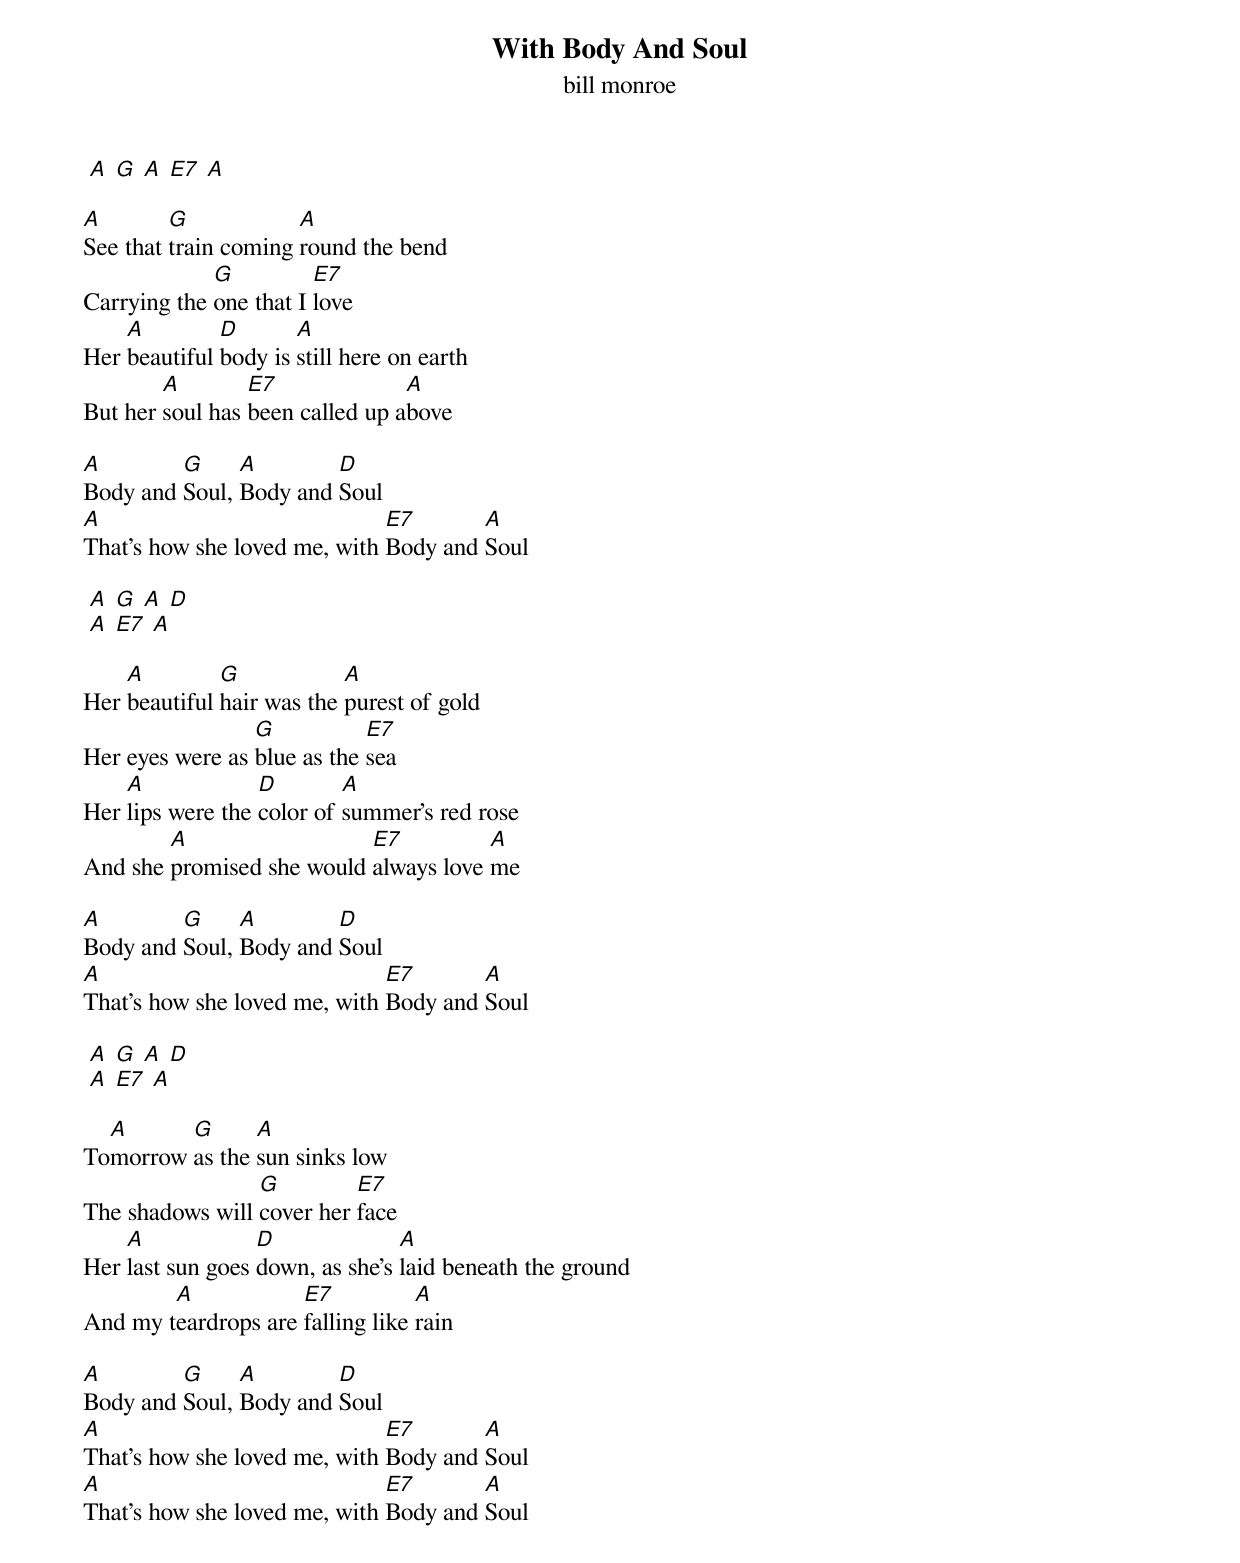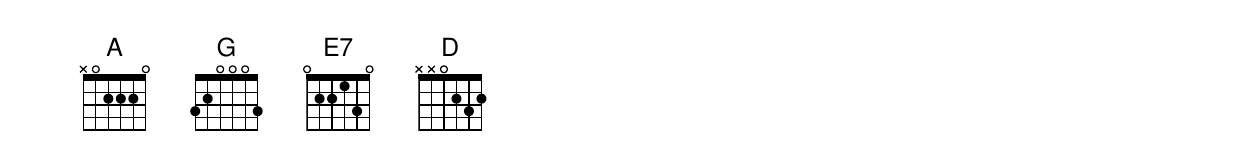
{title: With Body And Soul}
{subtitle: bill monroe}

 [A] [G] [A] [E7] [A]

[A]See that [G]train coming [A]round the bend
Carrying the [G]one that I [E7]love
Her [A]beautiful [D]body is [A]still here on earth
But her [A]soul has [E7]been called up a[A]bove

[A]Body and [G]Soul, [A]Body and [D]Soul
[A]That's how she loved me, with [E7]Body and [A]Soul

 [A] [G] [A] [D]
 [A] [E7] [A]

Her [A]beautiful [G]hair was the [A]purest of gold
Her eyes were as [G]blue as the [E7]sea
Her [A]lips were the [D]color of [A]summer's red rose
And she [A]promised she would [E7]always love [A]me

[A]Body and [G]Soul, [A]Body and [D]Soul
[A]That's how she loved me, with [E7]Body and [A]Soul

 [A] [G] [A] [D]
 [A] [E7] [A]

To[A]morrow [G]as the [A]sun sinks low
The shadows will [G]cover her [E7]face
Her [A]last sun goes [D]down, as she's [A]laid beneath the ground
And my t[A]eardrops are [E7]falling like [A]rain

[A]Body and [G]Soul, [A]Body and [D]Soul
[A]That's how she loved me, with [E7]Body and [A]Soul
[A]That's how she loved me, with [E7]Body and [A]Soul

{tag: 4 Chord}
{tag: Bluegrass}
